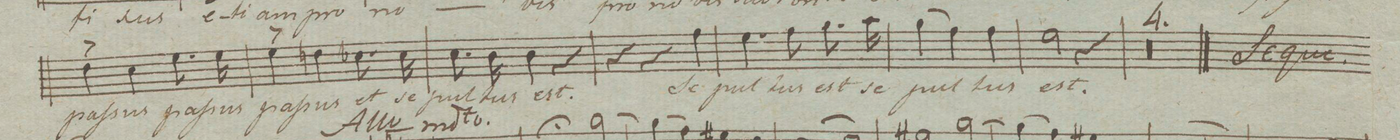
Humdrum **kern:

**kern	**text	**dynam
*I"Soprano Solo.	*	*
*clefC1	*	*
*k[b-e-a-]	*	*
*met(c|)	*	*
*M3/4	*	*
4b-\^	pas-	.
4a-\	-sus	.
8.cc\	pas-	.
16cc\	-sus	.
=110	=110	=110
4cc\^	pas-	.
4bn\	-sus	.
8.a-X\	et	.
16a-\	se-	.
=111	=111	=111
8.a-\	-pul-	.
16g\	-tus	.
4g\	est.	.
4r	.	.
=112	=112	=112
4r	.	.
4r	.	.
4dd\	Se-	.
=113	=113	=113
4.cc\	-pul-	.
8dd\	-tus	.
8.ee-\	est	.
16ff\	se-	.
=114	=114	=114
(4ee-\	-pul-	.
4dd\)	.	.
4dd\	-tus	.
=115	=115	=115
2cc\	est.	.
4r	.	.
=116	=116	=116
0.r	.	.
=117	=117	=117
=118	=118	=118
=119	=119	=119
=||120	=||120	=||120
*clefC1	*	*
*mclefG2	*	*
*k[]	*	*
*M2/2	*	*
*met(c|)	*	*
*-	*-	*-
